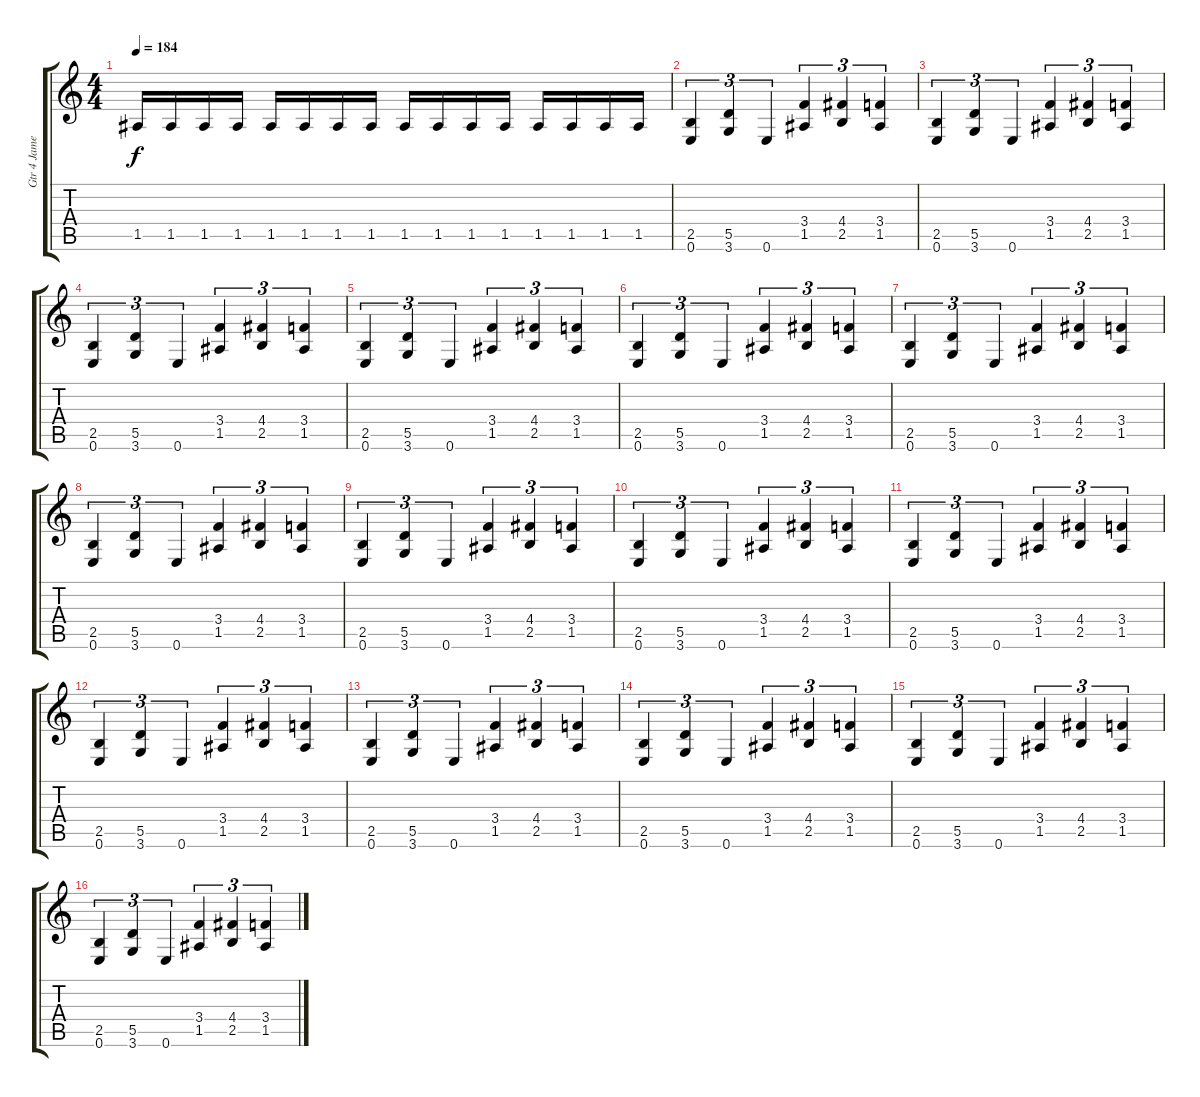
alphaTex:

\track ("Gtr 4 James" "Gtr 4 Jame") {instrument overdrivenguitar}
\staff {score tabs}
\tuning (E4 B3 G3 D3 A2 E2) {hide}
\ts (4 4)
\tempo 184
\clef g2
\ks c
1.5.16{dy f} 1.5.16 1.5.16 1.5.16 1.5.16 1.5.16 1.5.16 1.5.16 1.5.16 1.5.16 1.5.16 1.5.16 1.5.16 1.5.16 1.5.16 1.5.16 |
(2.5 0.6).4{tu (3 2)} (5.5 3.6).4{tu (3 2)} 0.6.4{tu (3 2)} (3.4 1.5).4{tu (3 2)} (4.4 2.5).4{tu (3 2)} (3.4 1.5).4{tu (3 2)} |
(2.5 0.6).4{tu (3 2)} (5.5 3.6).4{tu (3 2)} 0.6.4{tu (3 2)} (3.4 1.5).4{tu (3 2)} (4.4 2.5).4{tu (3 2)} (3.4 1.5).4{tu (3 2)} |
(2.5 0.6).4{tu (3 2)} (5.5 3.6).4{tu (3 2)} 0.6.4{tu (3 2)} (3.4 1.5).4{tu (3 2)} (4.4 2.5).4{tu (3 2)} (3.4 1.5).4{tu (3 2)} |
(2.5 0.6).4{tu (3 2)} (5.5 3.6).4{tu (3 2)} 0.6.4{tu (3 2)} (3.4 1.5).4{tu (3 2)} (4.4 2.5).4{tu (3 2)} (3.4 1.5).4{tu (3 2)} |
(2.5 0.6).4{tu (3 2)} (5.5 3.6).4{tu (3 2)} 0.6.4{tu (3 2)} (3.4 1.5).4{tu (3 2)} (4.4 2.5).4{tu (3 2)} (3.4 1.5).4{tu (3 2)} |
(2.5 0.6).4{tu (3 2)} (5.5 3.6).4{tu (3 2)} 0.6.4{tu (3 2)} (3.4 1.5).4{tu (3 2)} (4.4 2.5).4{tu (3 2)} (3.4 1.5).4{tu (3 2)} |
(2.5 0.6).4{tu (3 2)} (5.5 3.6).4{tu (3 2)} 0.6.4{tu (3 2)} (3.4 1.5).4{tu (3 2)} (4.4 2.5).4{tu (3 2)} (3.4 1.5).4{tu (3 2)} |
(2.5 0.6).4{tu (3 2)} (5.5 3.6).4{tu (3 2)} 0.6.4{tu (3 2)} (3.4 1.5).4{tu (3 2)} (4.4 2.5).4{tu (3 2)} (3.4 1.5).4{tu (3 2)} |
(2.5 0.6).4{tu (3 2)} (5.5 3.6).4{tu (3 2)} 0.6.4{tu (3 2)} (3.4 1.5).4{tu (3 2)} (4.4 2.5).4{tu (3 2)} (3.4 1.5).4{tu (3 2)} |
(2.5 0.6).4{tu (3 2)} (5.5 3.6).4{tu (3 2)} 0.6.4{tu (3 2)} (3.4 1.5).4{tu (3 2)} (4.4 2.5).4{tu (3 2)} (3.4 1.5).4{tu (3 2)} |
(2.5 0.6).4{tu (3 2)} (5.5 3.6).4{tu (3 2)} 0.6.4{tu (3 2)} (3.4 1.5).4{tu (3 2)} (4.4 2.5).4{tu (3 2)} (3.4 1.5).4{tu (3 2)} |
(2.5 0.6).4{tu (3 2)} (5.5 3.6).4{tu (3 2)} 0.6.4{tu (3 2)} (3.4 1.5).4{tu (3 2)} (4.4 2.5).4{tu (3 2)} (3.4 1.5).4{tu (3 2)} |
(2.5 0.6).4{tu (3 2)} (5.5 3.6).4{tu (3 2)} 0.6.4{tu (3 2)} (3.4 1.5).4{tu (3 2)} (4.4 2.5).4{tu (3 2)} (3.4 1.5).4{tu (3 2)} |
(2.5 0.6).4{tu (3 2)} (5.5 3.6).4{tu (3 2)} 0.6.4{tu (3 2)} (3.4 1.5).4{tu (3 2)} (4.4 2.5).4{tu (3 2)} (3.4 1.5).4{tu (3 2)} |
(2.5 0.6).4{tu (3 2)} (5.5 3.6).4{tu (3 2)} 0.6.4{tu (3 2)} (3.4 1.5).4{tu (3 2)} (4.4 2.5).4{tu (3 2)} (3.4 1.5).4{tu (3 2)}
